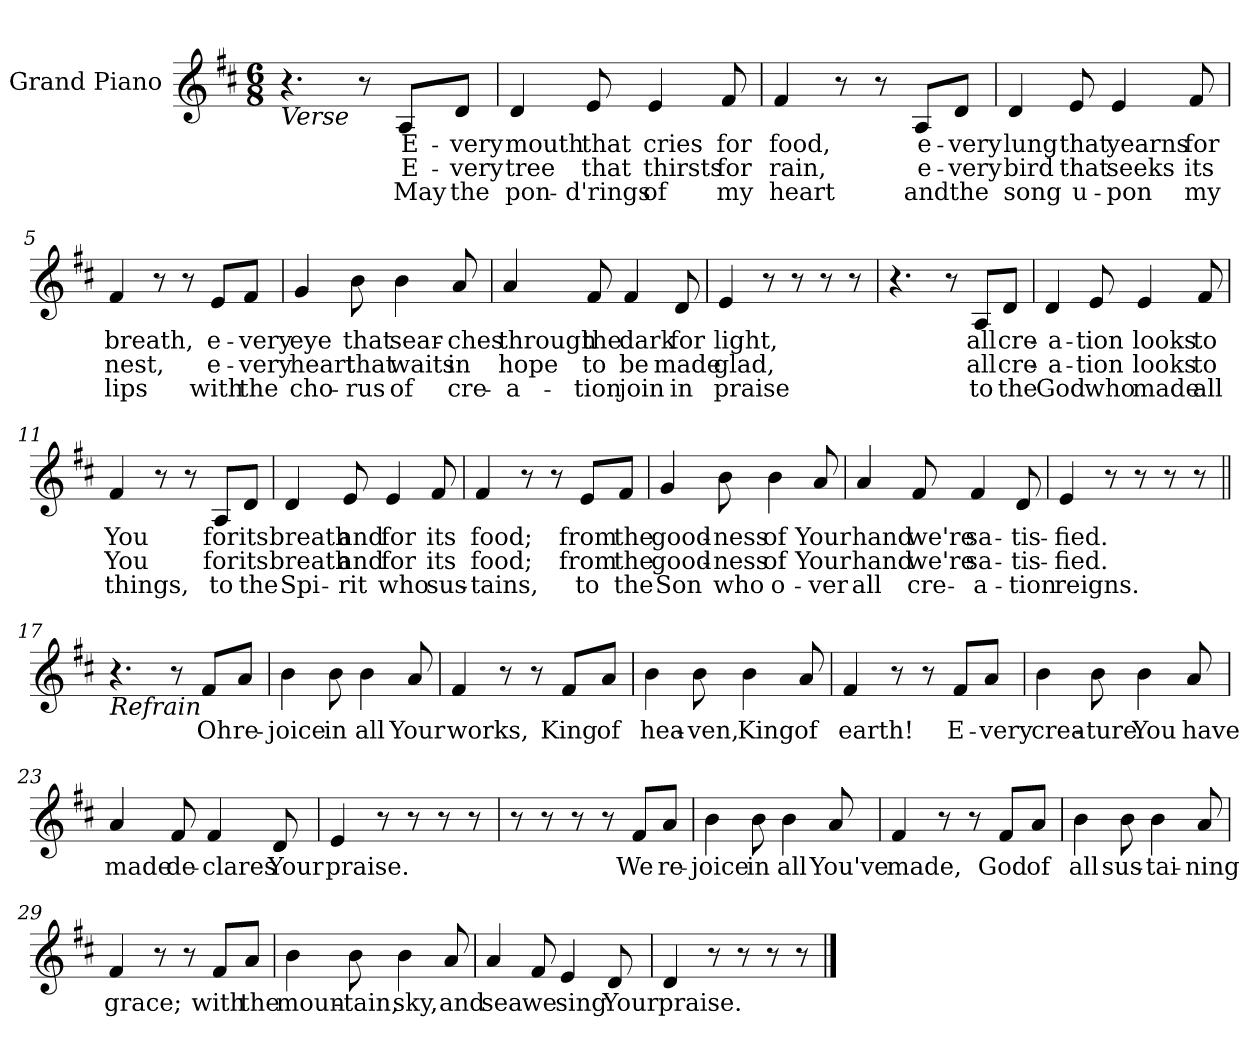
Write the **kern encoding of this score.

**kern	**text	**text	**text
*part1	*part1	*part1	*part1
*staff1	*staff1	*staff1	*staff1
*I"Grand Piano	*	*	*
*I'Pno	*	*	*
*clefG2	*	*	*
*k[f#c#]	*	*	*
*M6/8	*	*	*
=1	=1	=1	=1
!LO:TX:b:i:t=Verse	!	!	!
4.r	.	.	.
8r	.	.	.
!	!LO:LY:b	!LO:LY:b	!LO:LY:b
8A/L	E-	E-	May
!	!LO:LY:b	!LO:LY:b	!LO:LY:b
8d/J	-very	-very	the
=2	=2	=2	=2
!	!LO:LY:b	!LO:LY:b	!LO:LY:b
4d/	mouth	tree	pon-
!	!LO:LY:b	!LO:LY:b	!LO:LY:b
8e/	that	that	-d'rings
!	!LO:LY:b	!LO:LY:b	!LO:LY:b
4e/	cries	thirsts	of
!	!LO:LY:b	!LO:LY:b	!LO:LY:b
8f#/	for	for	my
=3	=3	=3	=3
!	!LO:LY:b	!LO:LY:b	!LO:LY:b
4f#/	food,	rain,	heart
8r	.	.	.
8r	.	.	.
!	!LO:LY:b	!LO:LY:b	!LO:LY:b
8A/L	e-	e-	and
!	!LO:LY:b	!LO:LY:b	!LO:LY:b
8d/J	-very	-very	the
=4	=4	=4	=4
!	!LO:LY:b	!LO:LY:b	!LO:LY:b
4d/	lung	bird	song
!	!LO:LY:b	!LO:LY:b	!LO:LY:b
8e/	that	that	u-
!	!LO:LY:b	!LO:LY:b	!LO:LY:b
4e/	yearns	seeks	-pon
!	!LO:LY:b	!LO:LY:b	!LO:LY:b
8f#/	for	its	my
!!LO:LB:g=z
=5	=5	=5	=5
!	!LO:LY:b	!LO:LY:b	!LO:LY:b
4f#/	breath,	nest,	lips
8r	.	.	.
8r	.	.	.
!	!LO:LY:b	!LO:LY:b	!LO:LY:b
8e/L	e-	e-	with
!	!LO:LY:b	!LO:LY:b	!LO:LY:b
8f#/J	-very	-very	the
=6	=6	=6	=6
!	!LO:LY:b	!LO:LY:b	!LO:LY:b
4g/	eye	heart	cho-
!	!LO:LY:b	!LO:LY:b	!LO:LY:b
8b\	that	that	-rus
!	!LO:LY:b	!LO:LY:b	!LO:LY:b
4b\	sear-	waits	of
!	!LO:LY:b	!LO:LY:b	!LO:LY:b
8a/	-ches	in	cre-
=7	=7	=7	=7
!	!LO:LY:b	!LO:LY:b	!LO:LY:b
4a/	through	hope	-a-
!	!LO:LY:b	!LO:LY:b	!LO:LY:b
8f#/	the	to	-tion
!	!LO:LY:b	!LO:LY:b	!LO:LY:b
4f#/	dark	be	join
!	!LO:LY:b	!LO:LY:b	!LO:LY:b
8d/	for	made	in
=8	=8	=8	=8
!	!LO:LY:b	!LO:LY:b	!LO:LY:b
4e/	light,	glad,	praise
8r	.	.	.
8r	.	.	.
8r	.	.	.
8r	.	.	.
!!LO:LB:g=z
=9	=9	=9	=9
4.r	.	.	.
8r	.	.	.
!	!LO:LY:b	!LO:LY:b	!LO:LY:b
8A/L	all	all	to
!	!LO:LY:b	!LO:LY:b	!LO:LY:b
8d/J	cre-	cre-	the
=10	=10	=10	=10
!	!LO:LY:b	!LO:LY:b	!LO:LY:b
4d/	-a-	-a-	God
!	!LO:LY:b	!LO:LY:b	!LO:LY:b
8e/	-tion	-tion	who
!	!LO:LY:b	!LO:LY:b	!LO:LY:b
4e/	looks	looks	made
!	!LO:LY:b	!LO:LY:b	!LO:LY:b
8f#/	to	to	all
=11	=11	=11	=11
!	!LO:LY:b	!LO:LY:b	!LO:LY:b
4f#/	You	You	things,
8r	.	.	.
8r	.	.	.
!	!LO:LY:b	!LO:LY:b	!LO:LY:b
8A/L	for	for	to
!	!LO:LY:b	!LO:LY:b	!LO:LY:b
8d/J	its	its	the
=12	=12	=12	=12
!	!LO:LY:b	!LO:LY:b	!LO:LY:b
4d/	breath	breath	Spi-
!	!LO:LY:b	!LO:LY:b	!LO:LY:b
8e/	and	and	-rit
!	!LO:LY:b	!LO:LY:b	!LO:LY:b
4e/	for	for	who
!	!LO:LY:b	!LO:LY:b	!LO:LY:b
8f#/	its	its	sus-
!!LO:LB:g=z
=13	=13	=13	=13
!	!LO:LY:b	!LO:LY:b	!LO:LY:b
4f#/	food;	food;	-tains,
8r	.	.	.
8r	.	.	.
!	!LO:LY:b	!LO:LY:b	!LO:LY:b
8e/L	from	from	to
!	!LO:LY:b	!LO:LY:b	!LO:LY:b
8f#/J	the	the	the
=14	=14	=14	=14
!	!LO:LY:b	!LO:LY:b	!LO:LY:b
4g/	good-	good-	Son
!	!LO:LY:b	!LO:LY:b	!LO:LY:b
8b\	-ness	-ness	who
!	!LO:LY:b	!LO:LY:b	!LO:LY:b
4b\	of	of	o-
!	!LO:LY:b	!LO:LY:b	!LO:LY:b
8a/	Your	Your	-ver
=15	=15	=15	=15
!	!LO:LY:b	!LO:LY:b	!LO:LY:b
4a/	hand	hand	all
!	!LO:LY:b	!LO:LY:b	!LO:LY:b
8f#/	we're	we're	cre-
!	!LO:LY:b	!LO:LY:b	!LO:LY:b
4f#/	sa-	sa-	-a-
!	!LO:LY:b	!LO:LY:b	!LO:LY:b
8d/	-tis-	-tis-	-tion
=16	=16	=16	=16
!	!LO:LY:b	!LO:LY:b	!LO:LY:b
4e/	-fied.	-fied.	reigns.
8r	.	.	.
8r	.	.	.
8r	.	.	.
8r	.	.	.
!!LO:LB:g=z
=17||	=17||	=17||	=17||
!LO:TX:b:i:t=Refrain	!	!	!
4.r	.	.	.
8r	.	.	.
!	!LO:LY:b	!	!
8f#/L	Oh	.	.
!	!LO:LY:b	!	!
8a/J	re-	.	.
=18	=18	=18	=18
!	!LO:LY:b	!	!
4b\	-joice	.	.
!	!LO:LY:b	!	!
8b\	in	.	.
!	!LO:LY:b	!	!
4b\	all	.	.
!	!LO:LY:b	!	!
8a/	Your	.	.
=19	=19	=19	=19
!	!LO:LY:b	!	!
4f#/	works,	.	.
8r	.	.	.
8r	.	.	.
!	!LO:LY:b	!	!
8f#/L	King	.	.
!	!LO:LY:b	!	!
8a/J	of	.	.
=20	=20	=20	=20
!	!LO:LY:b	!	!
4b\	hea-	.	.
!	!LO:LY:b	!	!
8b\	-ven,	.	.
!	!LO:LY:b	!	!
4b\	King	.	.
!	!LO:LY:b	!	!
8a/	of	.	.
=21	=21	=21	=21
!	!LO:LY:b	!	!
4f#/	earth!	.	.
8r	.	.	.
8r	.	.	.
!	!LO:LY:b	!	!
8f#/L	E-	.	.
!	!LO:LY:b	!	!
8a/J	-very	.	.
!!LO:LB:g=z
=22	=22	=22	=22
!	!LO:LY:b	!	!
4b\	crea-	.	.
!	!LO:LY:b	!	!
8b\	-ture	.	.
!	!LO:LY:b	!	!
4b\	You	.	.
!	!LO:LY:b	!	!
8a/	have	.	.
!!LO:LB:g=z
=23	=23	=23	=23
!	!LO:LY:b	!	!
4a/	made	.	.
!	!LO:LY:b	!	!
8f#/	de-	.	.
!	!LO:LY:b	!	!
4f#/	-clares	.	.
!	!LO:LY:b	!	!
8d/	Your	.	.
=24	=24	=24	=24
!	!LO:LY:b	!	!
4e/	praise.	.	.
8r	.	.	.
8r	.	.	.
8r	.	.	.
8r	.	.	.
=25	=25	=25	=25
8r	.	.	.
8r	.	.	.
8r	.	.	.
8r	.	.	.
!	!LO:LY:b	!	!
8f#/L	We	.	.
!	!LO:LY:b	!	!
8a/J	re-	.	.
=26	=26	=26	=26
!	!LO:LY:b	!	!
4b\	-joice	.	.
!	!LO:LY:b	!	!
8b\	in	.	.
!	!LO:LY:b	!	!
4b\	all	.	.
!	!LO:LY:b	!	!
8a/	You've	.	.
=27	=27	=27	=27
!	!LO:LY:b	!	!
4f#/	made,	.	.
8r	.	.	.
8r	.	.	.
!	!LO:LY:b	!	!
8f#/L	God	.	.
!	!LO:LY:b	!	!
8a/J	of	.	.
!!LO:LB:g=z
=28	=28	=28	=28
!	!LO:LY:b	!	!
4b\	all	.	.
!	!LO:LY:b	!	!
8b\	sus-	.	.
!	!LO:LY:b	!	!
4b\	-tai-	.	.
!	!LO:LY:b	!	!
8a/	-ning	.	.
=29	=29	=29	=29
!	!LO:LY:b	!	!
4f#/	grace;	.	.
8r	.	.	.
8r	.	.	.
!	!LO:LY:b	!	!
8f#/L	with	.	.
!	!LO:LY:b	!	!
8a/J	the	.	.
=30	=30	=30	=30
!	!LO:LY:b	!	!
4b\	moun-	.	.
!	!LO:LY:b	!	!
8b\	-tain,	.	.
!	!LO:LY:b	!	!
4b\	sky,	.	.
!	!LO:LY:b	!	!
8a/	and	.	.
=31	=31	=31	=31
!	!LO:LY:b	!	!
4a/	sea	.	.
!	!LO:LY:b	!	!
8f#/	we	.	.
!	!LO:LY:b	!	!
4e/	sing	.	.
!	!LO:LY:b	!	!
8d/	Your	.	.
=32	=32	=32	=32
!	!LO:LY:b	!	!
4d/	praise.	.	.
8r	.	.	.
8r	.	.	.
8r	.	.	.
8r	.	.	.
==	==	==	==
*-	*-	*-	*-
